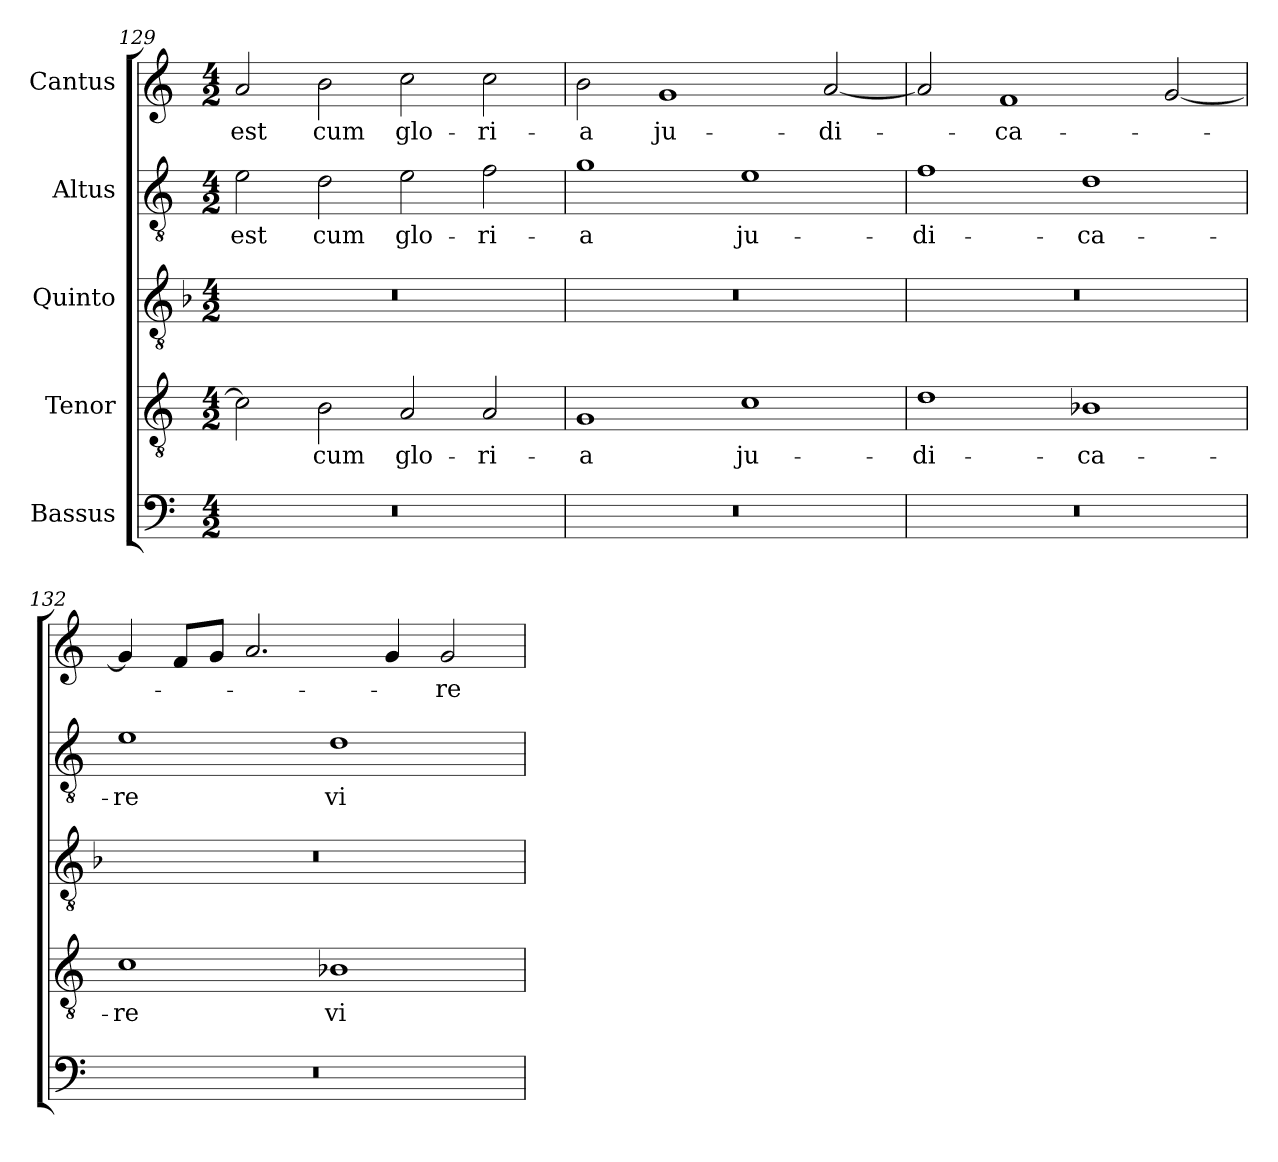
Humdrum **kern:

**kern	**kern	**text	**kern	**kern	**text	**kern	**text
*part5	*part4	*part4	*part3	*part2	*part2	*part1	*part1
*staff5	*staff4	*staff4	*staff3	*staff2	*staff2	*staff1	*staff1
*I"Bassus	*I"Tenor	*	*I"Quinto	*I"Altus	*	*I"Cantus	*
*clefF4	*clefGv2	*	*clefGv2	*clefGv2	*	*clefG2	*
*	*	*	*ITrd-4c-7	*	*	*	*
*k[]	*k[]	*	*k[]	*k[]	*	*k[]	*
*C:	*C:	*	*C:	*C:	*	*C:	*
*M4/2	*M4/2	*	*M4/2	*M4/2	*	*M4/2	*
=129	=129	=129	=129	=129	=129	=129	=129
!LO:N:vis=1	!	!	!LO:N:vis=1	!	!	!	!
!	!	!	!	!	!LO:LY:b:color=#000000	!	!
!	!	!	!	!	!	!	!LO:LY:b:color=#000000
0r	2ci\]	.	0r	2ei\	est	2ai/	est
!	!	!LO:LY:b:color=#000000	!	!	!	!	!
!	!	!	!	!	!LO:LY:b:color=#000000	!	!
!	!	!	!	!	!	!	!LO:LY:b:color=#000000
.	2Bi\	cum	.	2di\	cum	2bi\	cum
!	!	!LO:LY:b:color=#000000	!	!	!	!	!
!	!	!	!	!	!LO:LY:b:color=#000000	!	!
!	!	!	!	!	!	!	!LO:LY:b:color=#000000
.	2Ai/	glo-	.	2ei\	glo-	2cci\	glo-
!	!	!LO:LY:b:color=#000000	!	!	!	!	!
!	!	!	!	!	!LO:LY:b:color=#000000	!	!
!	!	!	!	!	!	!	!LO:LY:b:color=#000000
.	2Ai/	-ri-	.	2fi\	-ri-	2cci\	-ri-
=130	=130	=130	=130	=130	=130	=130	=130
!LO:N:vis=1	!	!	!	!	!	!	!
!	!	!LO:LY:b:color=#000000	!LO:N:vis=1	!	!	!	!
!	!	!	!	!	!LO:LY:b:color=#000000	!	!
!	!	!	!	!	!	!	!LO:LY:b:color=#000000
0r	1Gi	-a	0r	1gi	-a	2bi\	-a
!	!	!	!	!	!	!	!LO:LY:b:color=#000000
.	.	.	.	.	.	1gi	ju-
!	!	!LO:LY:b:color=#000000	!	!	!	!	!
!	!	!	!	!	!LO:LY:b:color=#000000	!	!
.	1ci	ju-	.	1ei	ju-	.	.
!	!	!	!	!	!	!	!LO:LY:b:color=#000000
.	.	.	.	.	.	[<2ai/	-di-
=131	=131	=131	=131	=131	=131	=131	=131
!LO:N:vis=1	!	!	!	!	!	!	!
!	!	!LO:LY:b:color=#000000	!LO:N:vis=1	!	!	!	!
!	!	!	!	!	!LO:LY:b:color=#000000	!	!
0r	1di	-di-	0r	1fi	-di-	2ai/]	.
!	!	!	!	!	!	!	!LO:LY:b:color=#000000
.	.	.	.	.	.	1fi	-ca-
!	!	!LO:LY:b:color=#000000	!	!	!	!	!
!	!	!	!	!	!LO:LY:b:color=#000000	!	!
.	1B-Xi	-ca-	.	1di	-ca-	.	.
.	.	.	.	.	.	[<2gi/	.
!!LO:LB:g=z
=132	=132	=132	=132	=132	=132	=132	=132
!LO:N:vis=1	!	!	!	!	!	!	!
!	!	!LO:LY:b:color=#000000	!LO:N:vis=1	!	!	!	!
!	!	!	!	!	!LO:LY:b:color=#000000	!	!
0r	1ci	-re	0r	1ei	-re	4gi/]	.
.	.	.	.	.	.	8fi/L	.
.	.	.	.	.	.	8gi/J	.
.	.	.	.	.	.	2.ai/	.
!	!	!LO:LY:b:color=#000000	!	!	!	!	!
!	!	!	!	!	!LO:LY:b:color=#000000	!	!
.	1B-Xi	vi-	.	1di	vi-	.	.
.	.	.	.	.	.	4gi/	.
!	!	!	!	!	!	!	!LO:LY:b:color=#000000
.	.	.	.	.	.	2gi/	-re
=	=	=	=	=	=	=	=
*-	*-	*-	*-	*-	*-	*-	*-
